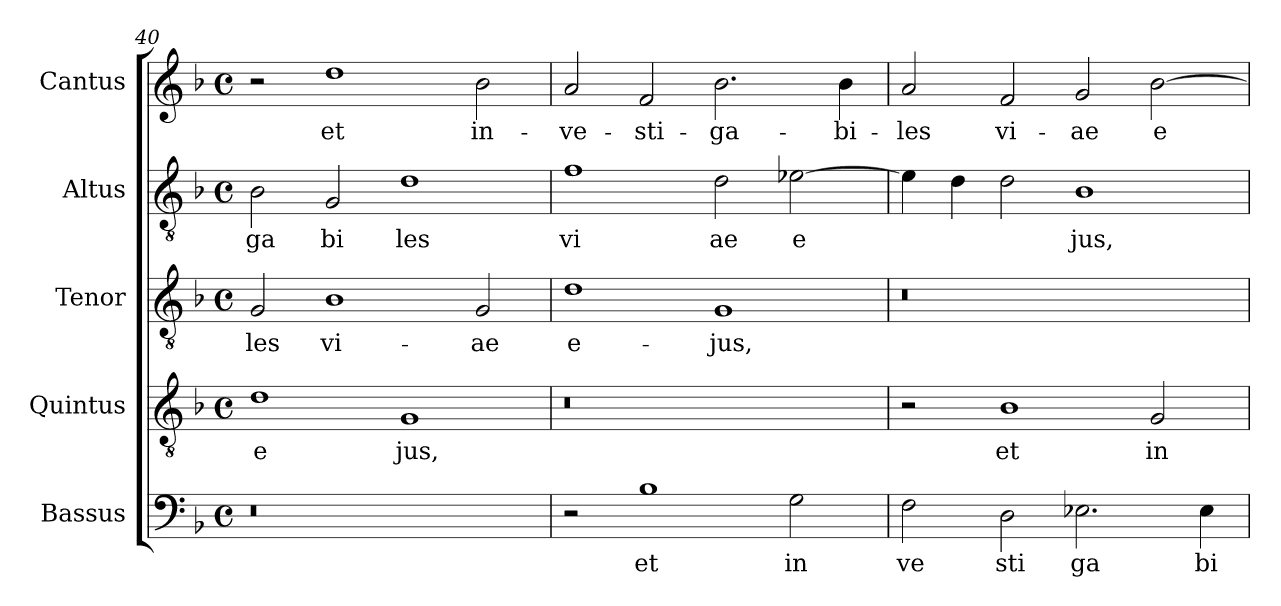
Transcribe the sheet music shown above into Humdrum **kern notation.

**kern	**text	**kern	**text	**kern	**text	**kern	**text	**kern	**text
*part5	*part5	*part4	*part4	*part3	*part3	*part2	*part2	*part1	*part1
*staff5	*staff5	*staff4	*staff4	*staff3	*staff3	*staff2	*staff2	*staff1	*staff1
*I"Bassus	*	*I"Quintus	*	*I"Tenor	*	*I"Altus	*	*I"Cantus	*
*clefF4	*	*clefGv2	*	*clefGv2	*	*clefGv2	*	*clefG2	*
*k[b-]	*	*k[b-]	*	*k[b-]	*	*k[b-]	*	*k[b-]	*
*F:	*	*F:	*	*F:	*	*F:	*	*F:	*
*M4/4	*	*M4/4	*	*M4/4	*	*M4/4	*	*M4/4	*
*met(c)	*	*met(c)	*	*met(c)	*	*met(c)	*	*met(c)	*
=40	=40	=40	=40	=40	=40	=40	=40	=40	=40
!	!	!	!LO:LY:b:cj	!	!LO:LY:b:cj	!	!LO:LY:b:cj	!	!
0r	.	1d	e	2G/	-les	2B-\	ga	2r	.
!	!	!	!	!	!LO:LY:b:cj	!	!LO:LY:b:cj	!	!LO:LY:b:cj
.	.	.	.	1B-	vi-	2G/	bi	1dd	et
!	!	!	!LO:LY:b:cj	!	!	!	!LO:LY:b:cj	!	!
.	.	1G	jus,	.	.	1d	les	.	.
!	!	!	!	!	!LO:LY:b:cj	!	!	!	!LO:LY:b:cj
.	.	.	.	2G/	-ae	.	.	2b-\	in-
=41	=41	=41	=41	=41	=41	=41	=41	=41	=41
!	!	!	!	!	!LO:LY:b:cj	!	!LO:LY:b:cj	!	!LO:LY:b:cj
2r	.	0r	.	1d	e-	1f	vi	2a/	-ve-
!	!LO:LY:b:cj	!	!	!	!	!	!	!	!LO:LY:b:cj
1B-	et	.	.	.	.	.	.	2f/	-sti-
!	!	!	!	!	!LO:LY:b:cj	!	!LO:LY:b:cj	!	!LO:LY:b:cj
.	.	.	.	1G	-jus,	2d\	ae	2.b-\	-ga-
!	!LO:LY:b:cj	!	!	!	!	!	!LO:LY:b:cj	!	!
2G\	in	.	.	.	.	[>2e-X\	e	.	.
!	!	!	!	!	!	!	!	!	!LO:LY:b:cj
.	.	.	.	.	.	.	.	4b-\	-bi-
=42	=42	=42	=42	=42	=42	=42	=42	=42	=42
!	!LO:LY:b:cj	!	!	!	!	!	!	!	!LO:LY:b:cj
2F\	ve	2r	.	0r	.	4e-\]	.	2a/	-les
.	.	.	.	.	.	4d\	.	.	.
!	!LO:LY:b:cj	!	!LO:LY:b:cj	!	!	!	!	!	!LO:LY:b:cj
2D\	sti	1B-	et	.	.	2d\	.	2f/	vi-
!	!LO:LY:b:cj	!	!	!	!	!	!LO:LY:b:cj	!	!LO:LY:b:cj
2.E-X\	ga	.	.	.	.	1B-	jus,	2g/	-ae
!	!	!	!LO:LY:b:cj	!	!	!	!	!	!LO:LY:b:cj
.	.	2G/	in	.	.	.	.	[>2b-\	e-
!	!LO:LY:b:cj	!	!	!	!	!	!	!	!
4E-\	bi	.	.	.	.	.	.	.	.
=	=	=	=	=	=	=	=	=	=
*-	*-	*-	*-	*-	*-	*-	*-	*-	*-
